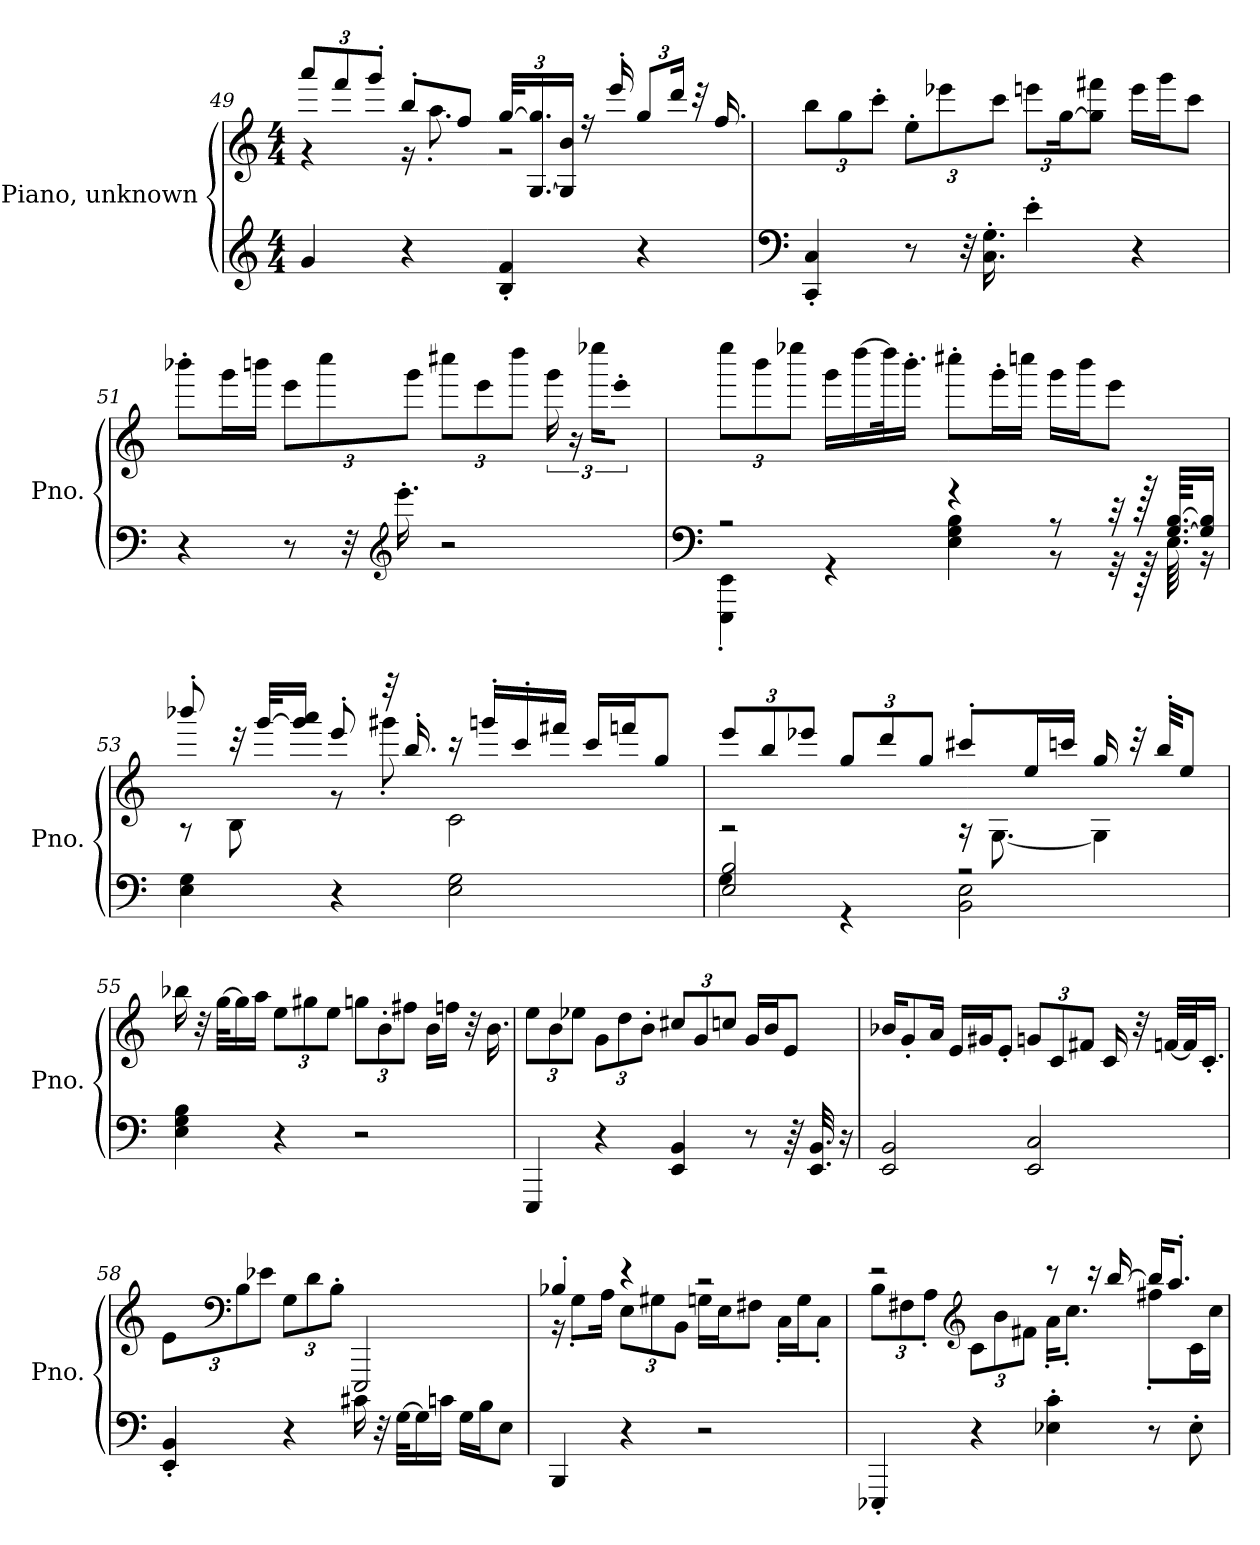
**kern	**kern
*part1	*part1
*staff2	*staff1
*I"Piano, unknown	*
*I'Pno.	*
!!LO:LB:g=z
*clefG2	*clefG2
*k[]	*k[]
*M4/4	*M4/4
*	*Xbrackettup
=49	=49
*	*^
4g/	12aaa/L	4r
.	12fff/	.
.	12ggg'/J	.
4r	8bb'/L	16r
.	.	8.aa'\
.	8ff/J	.
4B/' 4f/'	[48gg/KLL	2r
.	[24.G/ 24.gg/]	.
.	24G/] 24b/JJ	.
.	16r	.
.	16eee'/	.
4r	12gg/L	.
.	24ddd/Jk	.
.	32r	.
.	16.ff/	.
*	*v	*v
=50	=50
*clefF4	*
4CC/' 4C/'	12bb\L
.	12gg\
.	12ccc'\J
8r	12ee'\L
.	12eee-X\
32r	.
16.C\' 16.G\'	.
.	12ccc\J
4e'\	12eeen\L
.	[24gg\K
.	8gg\] 8fff#X\J
4r	16eee\LL
.	16ggg\J
.	8ccc\J
!!LO:LB:g=z
=51	=51
4r	8bbb-X'\L
.	16ggg\L
.	16bbbn\JJ
8r	12eee\L
.	12cccc\
32r	.
*clefG2	*
16.eee'\	.
.	12ggg\J
2r	12cccc#X\L
.	12eee\
.	12dddd\J
*	*brackettup
.	24ggg\
.	24r
.	24eeee-X\KL
.	8eee'\J
=52	=52
*clefF4	*
*^	*
*	*	*Xbrackettup
2r	4EEE\' 4EE\'	12eeee\L
.	.	12bbb\
.	.	12eeee-X\J
.	4r	16ggg\LL
.	.	[16dddd\
.	.	32dddd\K]
.	.	16.bbb'\JJ
4r	4E\ 4G\ 4B\	8cccc#X'\L
.	.	16ggg'\L
.	.	16ccccn\JJ
8r	8r	16ggg\LL
.	.	16bbb\J
32r	32r	8eee\J
128r	128r	.
[64.G/ [64.B/KKLL	64.E\	.
16G/] 16B/]JJ	16r	.
*v	*v	*
!!LO:LB:g=z
=53	=53
*	*^
4E\ 4G\	8bbb-X'/	8r
.	32r	8B\
.	[32ggg/KLL	.
.	16ggg/] 16aaa/JJ	.
4r	8eee'/	8r
.	32r	8ggg#X'\
.	16.bb'/	.
2E\ 2G\	16r	2c\
.	16gggn'/LL	.
.	16ccc'/	.
.	16fff#X/JJ	.
.	16ccc/LL	.
.	16fffn/J	.
.	8gg/J	.
=54	=54	=54
*^	*	*
2E/ 2B/	4G\	12eee/L	2r
.	.	12bb/	.
.	.	12eee-X/J	.
.	4r	12gg/L	.
.	.	12ddd/	.
.	.	12gg/J	.
2r	2BB\ 2E\	8ccc#X'/L	16r
.	.	.	[8.G\
.	.	16ee/L	.
.	.	16cccn/JJ	.
.	.	16gg/	4G\]
.	.	32r	.
.	.	32bb'/KKL	.
.	.	8ee/J	.
*v	*v	*	*
*	*v	*v
!!LO:LB:g=z
=55	=55
4E\ 4G\ 4B\	16bb-X\
.	32r
.	[32gg\KLL
.	16gg\]
.	16aa\JJ
4r	12ee\L
.	12gg#X\
.	12ee\J
2r	12ggn\L
.	12b'\
.	12ff#X\J
.	16b\LL
.	16ffn\JJ
.	32r
.	16.b\
=56	=56
4EEE/	12ee\L
.	12b\
.	12ee-X\J
4r	12g\L
.	12dd\
.	12b'\J
4EE/ 4BB/	12cc#X/L
.	12g/
.	12ccn/J
8r	16g/LL
.	16b/J
64r	8e/J
32.EE/ 32.BB/	.
16r	.
!!LO:PB:g=z
=57	=57
2EE/ 2BB/	16b-X/KL
.	8g'/
.	16a/Jk
.	16e/LL
.	16g#X/J
.	8e'/J
2EE/ 2C/	12gn/L
.	12c/
.	12f#X/J
.	16c/
.	32r
.	[32fn/LLL
.	32f/J]
.	16.c'/JJ
=58	=58
4EE/' 4BB/'	12e\L
*	*clefF4
.	12B\
.	12e-X\J
4r	12G\L
.	12d\
.	12B'\J
16c#X\	2EEE/
32r	.
[32G\KLL	.
16G\]	.
16cn\JJ	.
16G\LL	.
16B\J	.
8E\J	.
!!LO:LB:g=z
=59	=59
*	*^
4BBB/	4B-X'/	16r
.	.	8G'\L
.	.	16A\Jk
4r	4r	12E\L
.	.	12G#X\
.	.	12BB\J
2r	2r	16Gn\LL
.	.	16E\J
.	.	8F#X\J
.	.	16C'\LL
.	.	16G\J
.	.	8C'\J
=60	=60	=60
4EEE-X'/	2r	12B\L
.	.	12F#X\
.	.	12A'\J
*	*clefG2	*
4r	.	12c\L
.	.	12b\
.	.	12f#X\J
4E-X\' 4c\'	8r	16a'\KL
.	.	8.cc'\J
.	16r	.
.	[16bb/	.
8r	16bb/KL]	8ff#X'\L
.	8.aa'/J	.
8E-'\	.	16c\L
.	.	16cc\JJ
*	*v	*v
=	=
*-	*-
